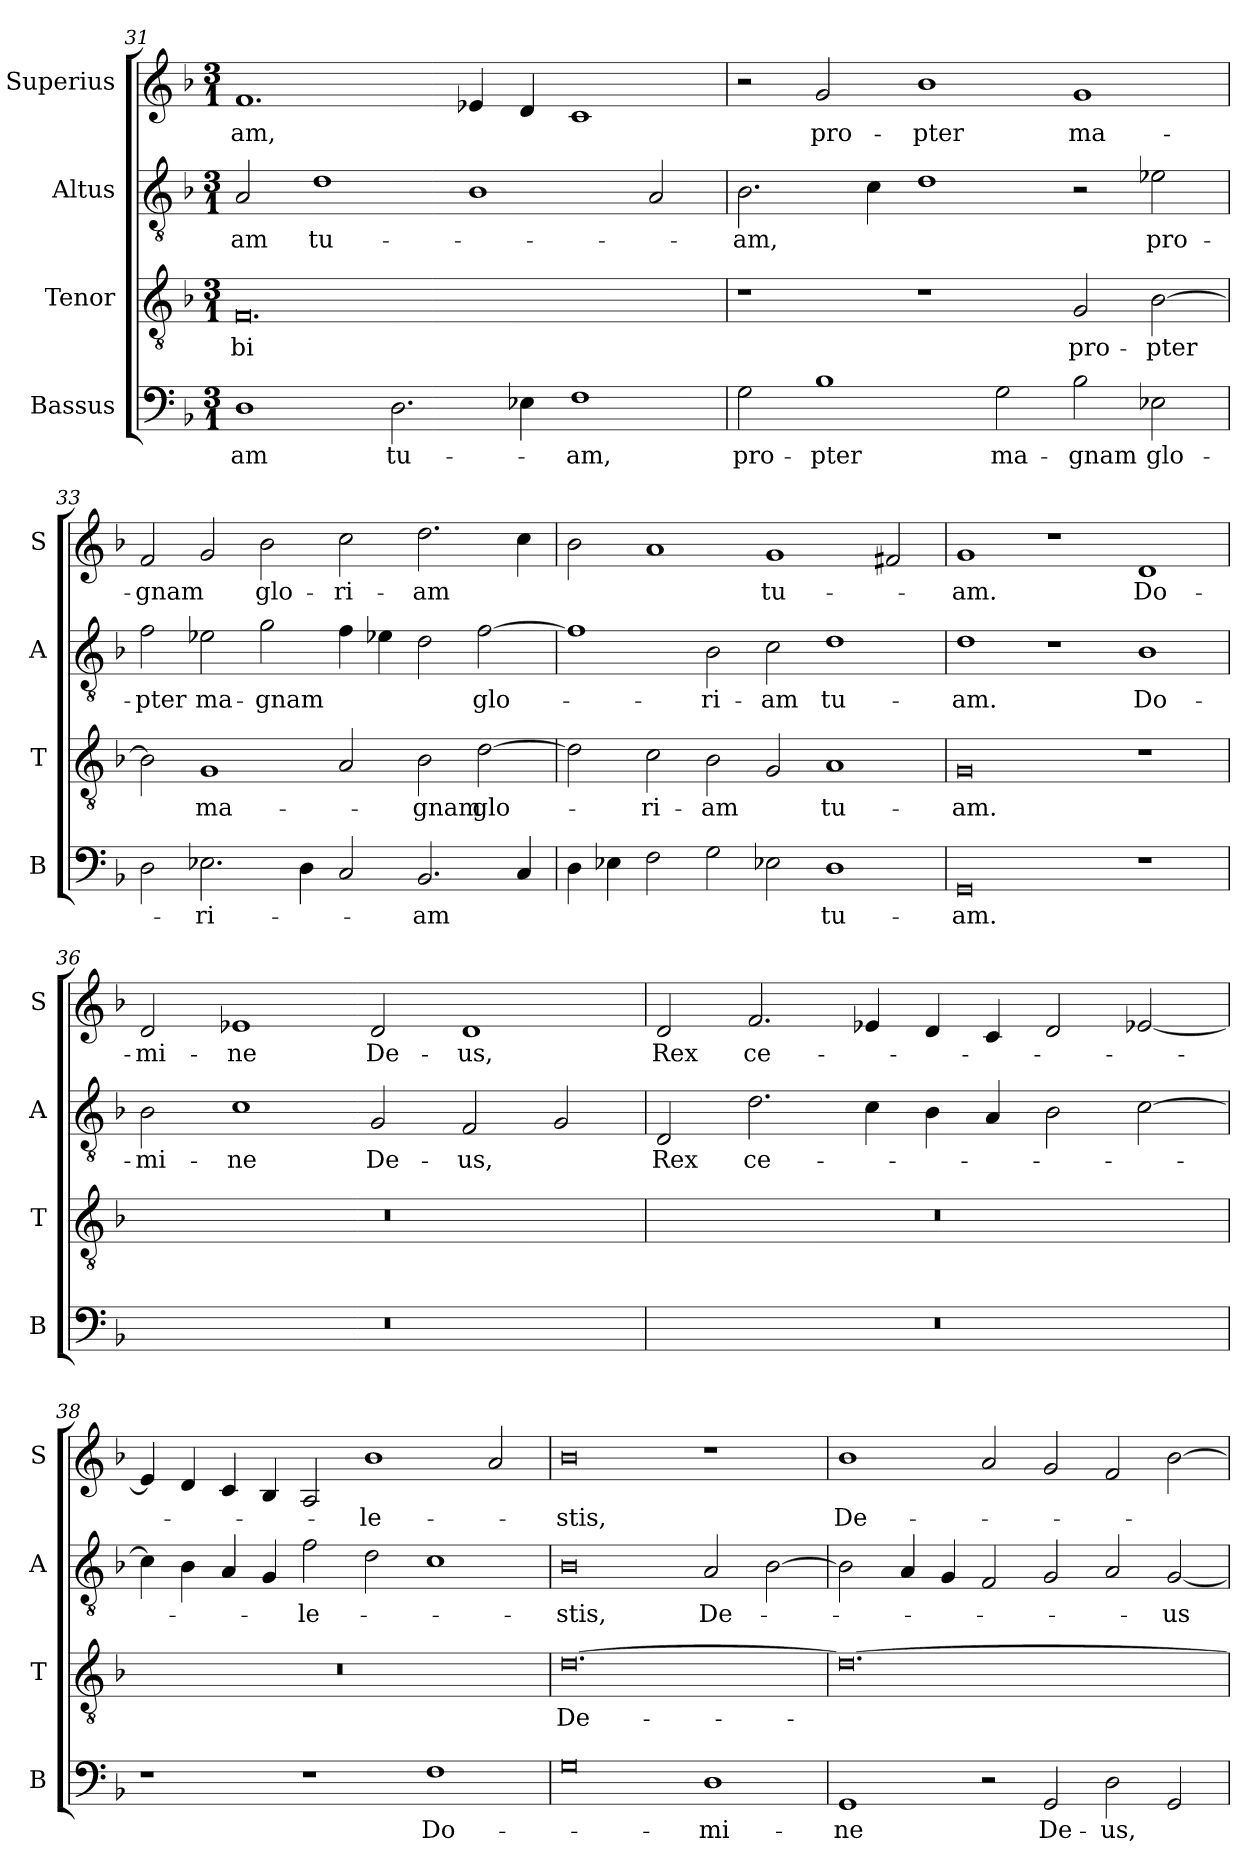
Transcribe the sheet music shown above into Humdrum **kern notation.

**kern	**text	**kern	**text	**kern	**text	**kern	**text
*part4	*part4	*part3	*part3	*part2	*part2	*part1	*part1
*staff4	*staff4	*staff3	*staff3	*staff2	*staff2	*staff1	*staff1
*I"Bassus	*	*I"Tenor	*	*I"Altus	*	*I"Superius	*
*I'B	*	*I'T	*	*I'A	*	*I'S	*
*clefF4	*	*clefGv2	*	*clefGv2	*	*clefG2	*
*k[b-]	*	*k[b-]	*	*k[b-]	*	*k[b-]	*
*M3/1	*	*M3/1	*	*M3/1	*	*M3/1	*
=31	=31	=31	=31	=31	=31	=31	=31
!	!LO:LY:i	!	!	!	!LO:LY:i	!	!LO:LY:i
1D	-am	0.F	-bi	2A	-am	1.f	-am,
.	.	.	.	1d	tu-	.	.
!	!LO:LY:i	!	!	!	!	!	!
2.D	tu-	.	.	.	.	.	.
.	.	.	.	1B-	.	4e-X	.
4E-X	.	.	.	.	.	4d	.
!	!LO:LY:i	!	!	!	!	!	!
1F	-am,	.	.	.	.	1c	.
.	.	.	.	2A	.	.	.
=32	=32	=32	=32	=32	=32	=32	=32
!	!LO:LY:i	!	!	!	!LO:LY:i	!	!
2G	pro-	1r	.	2.B-	-am,	2r	.
!	!LO:LY:i	!	!	!	!	!	!LO:LY:i
1B-	-pter	.	.	.	.	2g	pro-
.	.	.	.	4c	.	.	.
!	!	!	!	!	!	!	!LO:LY:i
.	.	1r	.	1d	.	1b-	-pter
!	!LO:LY:i	!	!	!	!	!	!
2G	ma-	.	.	.	.	.	.
!	!LO:LY:i	!	!	!	!	!	!LO:LY:i
2B-	-gnam	2G	pro-	2r	.	1g	ma-
!	!LO:LY:i	!	!	!	!LO:LY:i	!	!
2E-X	glo-	[2B-	-pter	2e-X	pro-	.	.
=33	=33	=33	=33	=33	=33	=33	=33
!	!	!	!	!	!LO:LY:i	!	!LO:LY:i
2D	.	2B-]	.	2f	-pter	2f	-gnam
!	!LO:LY:i	!	!	!	!LO:LY:i	!	!
2.E-X	-ri-	1G	ma-	2e-X	ma-	2g	.
!	!	!	!	!	!LO:LY:i	!	!LO:LY:i
.	.	.	.	2g	-gnam	2b-	glo-
4D	.	.	.	.	.	.	.
!	!	!	!	!	!	!	!LO:LY:i
2C	.	2A	.	4f	.	2cc	-ri-
.	.	.	.	4e-X	.	.	.
!	!LO:LY:i	!	!	!	!	!	!LO:LY:i
2.BB-	-am	2B-	-gnam	2d	.	2.dd	-am
!	!	!	!	!	!LO:LY:i	!	!
.	.	[2d	glo-	[2f	glo-	.	.
4C	.	.	.	.	.	4cc	.
=34	=34	=34	=34	=34	=34	=34	=34
4D	.	2d]	.	1f]	.	2b-	.
4E-X	.	.	.	.	.	.	.
2F	.	2c	-ri-	.	.	1a	.
!	!	!	!	!	!LO:LY:i	!	!
2G	.	2B-	-am	2B-	-ri-	.	.
!	!	!	!	!	!LO:LY:i	!	!
2E-X	.	2G	.	2c	-am	1g	tu-
!	!	!	!	!	!LO:LY:i	!	!
1D	tu-	1A	tu-	1d	tu-	.	.
.	.	.	.	.	.	2f#X	.
=35	=35	=35	=35	=35	=35	=35	=35
0GG	-am.	0G	-am.	1d	-am.	1g	-am.
.	.	.	.	1r	.	1r	.
1r	.	1r	.	1B-	Do-	1d	Do-
=36	=36	=36	=36	=36	=36	=36	=36
0.r	.	0.r	.	2B-	-mi-	2d	-mi-
.	.	.	.	1c	-ne	1e-X	-ne
.	.	.	.	2G	De-	2d	De-
.	.	.	.	2F	-us,	1d	-us,
.	.	.	.	2G	.	.	.
=37	=37	=37	=37	=37	=37	=37	=37
0.r	.	0.r	.	2D	Rex	2d	Rex
.	.	.	.	2.d	ce-	2.f	ce-
.	.	.	.	4c	.	4e-X	.
.	.	.	.	4B-	.	4d	.
.	.	.	.	4A	.	4c	.
.	.	.	.	2B-	.	2d	.
.	.	.	.	[2c	.	[2e-X	.
=38	=38	=38	=38	=38	=38	=38	=38
1r	.	0.r	.	4c]	.	4e-]	.
.	.	.	.	4B-	.	4d	.
.	.	.	.	4A	.	4c	.
.	.	.	.	4G	.	4B-	.
1r	.	.	.	2f	-le-	2A	.
.	.	.	.	2d	.	1b-	-le-
1F	Do-	.	.	1c	.	.	.
.	.	.	.	.	.	2a	.
=39	=39	=39	=39	=39	=39	=39	=39
0G	.	[0.d	De-	0B-	-stis,	0b-	-stis,
!	!	!	!	!	!LO:LY:i	!	!
1D	-mi-	.	.	2A	De-	1r	.
.	.	.	.	[2B-	.	.	.
=40	=40	=40	=40	=40	=40	=40	=40
1GG	-ne	0.d_	.	2B-]	.	1b-	De-
.	.	.	.	4A	.	.	.
.	.	.	.	4G	.	.	.
2r	.	.	.	2F	.	2a	.
2GG	De-	.	.	2G	.	2g	.
2D	-us,	.	.	2A	.	2f	.
!	!	!	!	!	!LO:LY:i	!	!
2GG	.	.	.	[2G	-us	[2b-	.
=	=	=	=	=	=	=	=
*-	*-	*-	*-	*-	*-	*-	*-
